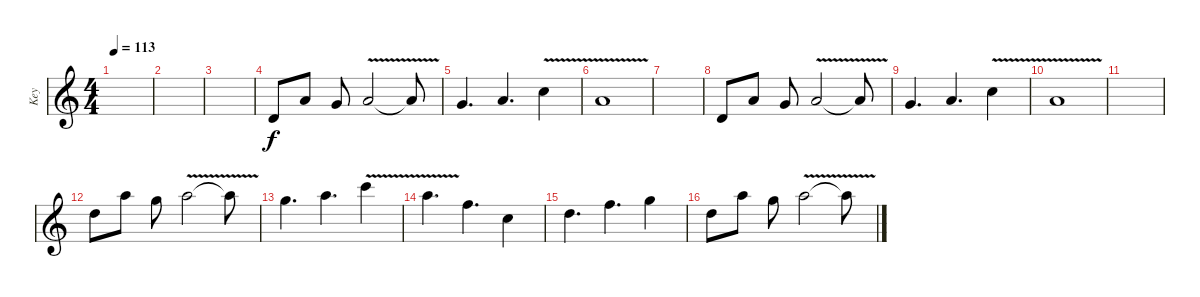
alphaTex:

\track ("Key" "Key") {instrument synthstrings1}
\staff {score}
\tuning (E4 B3 G3 D3 A2 E2) {hide}
\ts (4 4)
\tempo 113
\clef g2
\ks c
|
|
|
7.3.8{instrument synthbrass1} 10.2.8 8.2.8 10.2{v}.2 10.2{t}.8 |
8.2.4{d} 10.2.4{d} 13.2{v}.4 |
10.2{v}.1 |
|
7.3.8 10.2.8 8.2.8 10.2{v}.2 10.2{t}.8 |
8.2.4{d} 10.2.4{d} 13.2{v}.4 |
10.2{v}.1 |
|
10.1.8{instrument pad3polysynth} 17.1.8 15.1.8 17.1{v}.2 17.1{t}.8 |
15.1.4{d} 17.1.4{d} 20.1{v}.4 |
17.1{v}.4{d} 13.1.4{d} 8.1.4 |
10.1.4{d} 13.1.4{d} 15.1.4 |
10.1.8{instrument pad3polysynth} 17.1.8 15.1.8 17.1{v}.2 17.1{t}.8
